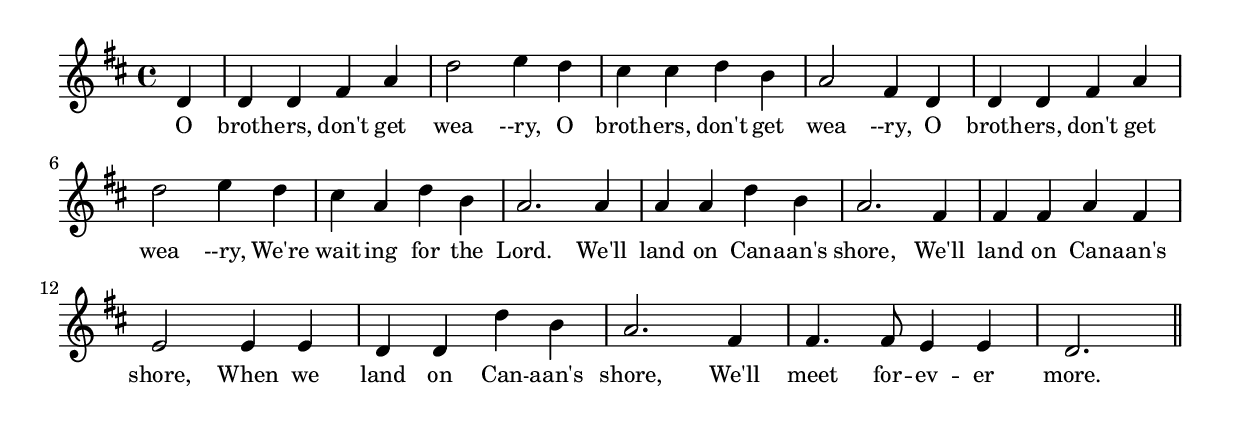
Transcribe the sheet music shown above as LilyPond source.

% 115.ly - Score sheet for "O Brothers, Don't Get Weary"
% Copyright (C) 2007  Marcus Brinkmann <marcus@gnu.org>
%
% This score sheet is free software; you can redistribute it and/or
% modify it under the terms of the Creative Commons Legal Code
% Attribution-ShareALike as published by Creative Commons; either
% version 2.0 of the License, or (at your option) any later version.
%
% This score sheet is distributed in the hope that it will be useful,
% but WITHOUT ANY WARRANTY; without even the implied warranty of
% MERCHANTABILITY or FITNESS FOR A PARTICULAR PURPOSE.  See the
% Creative Commons Legal Code Attribution-ShareALike for more details.
%
% You should have received a copy of the Creative Commons Legal Code
% Attribution-ShareALike along with this score sheet; if not, write to
% Creative Commons, 543 Howard Street, 5th Floor,
% San Francisco, CA 94105-3013  United States

\version "2.10.0"

%\header
%{
%  title = "O Brothers, Don't Get Weary"
%  composer = "trad."
%}

melody =
<<
     \context Voice
    {
	\set Staff.midiInstrument = "acoustic grand"
	\override Staff.VerticalAxisGroup #'minimum-Y-extent = #'(0 . 0)
	
	\autoBeamOff

	\time 4/4
	\clef violin
	\key d \major
	{
	    \partial 4 d'4 | d'4 d' fis' a' | d''2 e''4 d'' |
	    cis''4 cis'' d'' b' |
	    a'2 fis'4 d' | d'4 d' fis' a' | d''2 e''4 d'' |
	    cis''4 a' d'' b' | a'2. a'4 | a'4 a' d'' b'  a'2. fis'4 |
	    fis'4 fis' a' fis' | e'2 e'4 e' | d'4 d' d'' b' | a'2. fis'4 |
	    fis'4. fis'8 e'4 e' | d'2. \bar "||"
	}
    }
    \lyricsto "" \new Lyrics
    {
        \override LyricText #'font-size = #0
        \override StanzaNumber #'font-size = #-1

	O broth -- ers, don't get wea --ry,
	O broth -- ers, don't get wea --ry,
	O broth -- ers, don't get wea --ry,
	We're wait -- ing for the Lord.
	We'll land on Can -- aan's shore,
	We'll land on Can -- aan's shore,
	When we land on Can -- aan's shore,
	We'll meet for -- ev -- er more.
    }
>>


\score
{
  \new Staff { \melody }

  \layout { indent = 0.0 }
}

\score
{
  \new Staff { \unfoldRepeats \melody }

  
  \midi {
    \context {
      \Score
      tempoWholesPerMinute = #(ly:make-moment 100 4)
      }
    }


}
